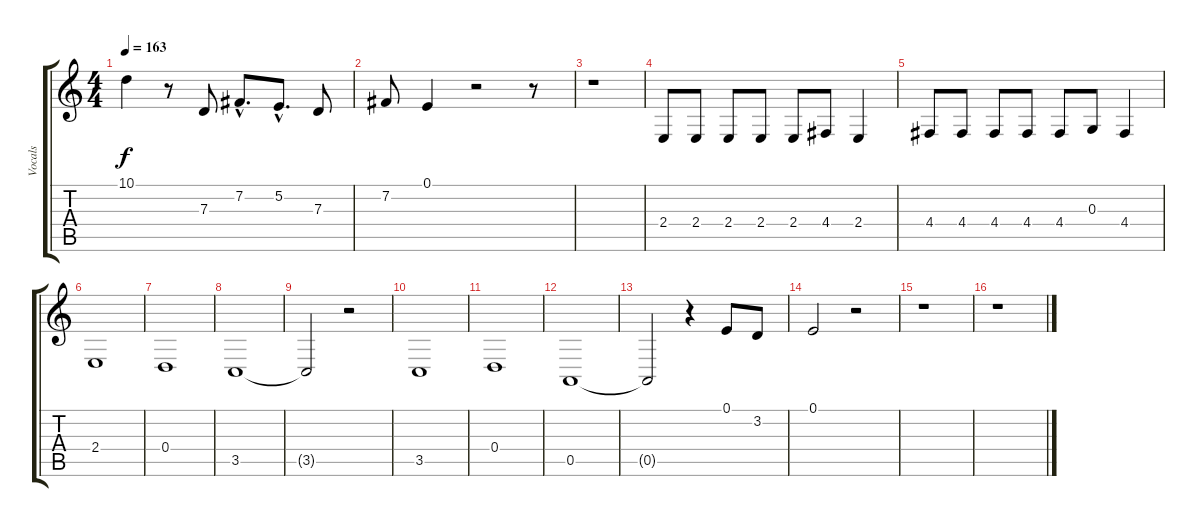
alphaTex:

\track ("Vocals" "Vocals") {instrument tenorsax}
\staff {score tabs}
\tuning (E4 B3 G3 D3 A2 E2) {hide}
\ts (4 4)
\tempo 163
\clef g2
\ks c
10.1{t}.4{dy f} r.8 7.3.8 7.2{hac}.8{d} 5.2{hac}.8{d} 7.3.8 |
7.2.8 0.1.4 r.2 r.8 |
r.1 |
2.4.8 2.4.8 2.4.8 2.4.8 2.4.8 4.4.8 2.4.4 |
4.4.8 4.4.8 4.4.8 4.4.8 4.4.8 0.3.8 4.4.4 |
2.4.1 |
0.4.1 |
3.5.1 |
3.5{t}.2 r.2 |
3.5.1 |
0.4.1 |
0.5.1 |
0.5{t}.2 r.4 0.1.8 3.2.8 |
0.1.2 r.2 |
r.1 |
r.1
